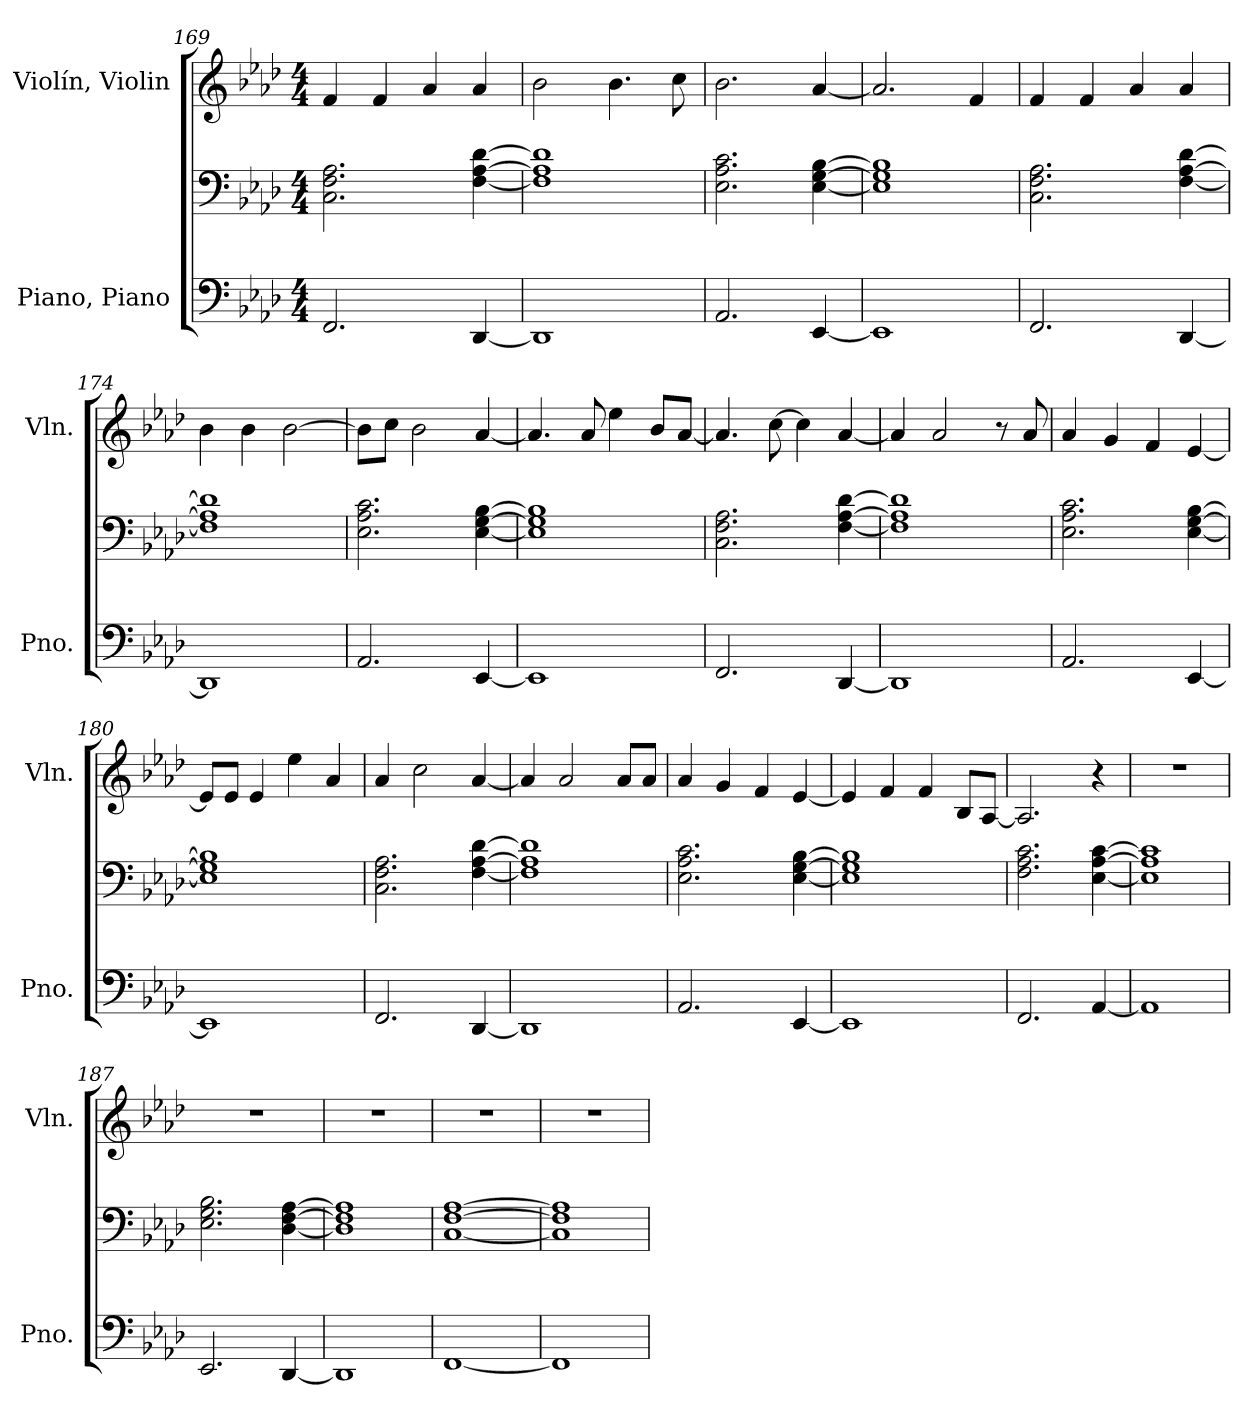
**kern	**kern	**kern
*part2	*part2	*part1
*staff3	*staff2	*staff1
*I"Piano, Piano	*	*I"Violín, Violin
*I'Pno.	*	*I'Vln.
*clefF4	*clefF4	*clefG2
*k[b-e-a-d-]	*k[b-e-a-d-]	*k[b-e-a-d-]
*M4/4	*M4/4	*M4/4
=169	=169	=169
2.FF/	2.C\ 2.F\ 2.A-\	4f/
.	.	4f/
.	.	4a-/
[4DD-/	[4F\ [4A-\ [4d-\	4a-/
=170	=170	=170
1DD-]	1F] 1A-] 1d-]	2b-\
.	.	4.b-\
.	.	8cc\
=171	=171	=171
2.AA-/	2.E-\ 2.A-\ 2.c\	2.b-\
[4EE-/	[4E-\ [4G\ [4B-\	[4a-/
=172	=172	=172
1EE-]	1E-] 1G] 1B-]	2.a-/]
.	.	4f/
!!LO:LB:g=z
=173	=173	=173
2.FF/	2.C\ 2.F\ 2.A-\	4f/
.	.	4f/
.	.	4a-/
[4DD-/	[4F\ [4A-\ [4d-\	4a-/
=174	=174	=174
1DD-]	1F] 1A-] 1d-]	4b-\
.	.	4b-\
.	.	[2b-\
=175	=175	=175
2.AA-/	2.E-\ 2.A-\ 2.c\	8b-\L]
.	.	8cc\J
.	.	2b-\
[4EE-/	[4E-\ [4G\ [4B-\	[4a-/
=176	=176	=176
1EE-]	1E-] 1G] 1B-]	4.a-/]
.	.	8a-/
.	.	4ee-\
.	.	8b-/L
.	.	[8a-/J
=177	=177	=177
2.FF/	2.C\ 2.F\ 2.A-\	4.a-/]
.	.	[8cc\
.	.	4cc\]
[4DD-/	[4F\ [4A-\ [4d-\	[4a-/
=178	=178	=178
1DD-]	1F] 1A-] 1d-]	4a-/]
.	.	2a-/
.	.	8r
.	.	8a-/
=179	=179	=179
2.AA-/	2.E-\ 2.A-\ 2.c\	4a-/
.	.	4g/
.	.	4f/
[4EE-/	[4E-\ [4G\ [4B-\	[4e-/
!!LO:LB:g=z
=180	=180	=180
1EE-]	1E-] 1G] 1B-]	8e-/L]
.	.	8e-/J
.	.	4e-/
.	.	4ee-\
.	.	4a-/
=181	=181	=181
2.FF/	2.C\ 2.F\ 2.A-\	4a-/
.	.	2cc\
[4DD-/	[4F\ [4A-\ [4d-\	[4a-/
=182	=182	=182
1DD-]	1F] 1A-] 1d-]	4a-/]
.	.	2a-/
.	.	8a-/L
.	.	8a-/J
=183	=183	=183
2.AA-/	2.E-\ 2.A-\ 2.c\	4a-/
.	.	4g/
.	.	4f/
[4EE-/	[4E-\ [4G\ [4B-\	[4e-/
=184	=184	=184
1EE-]	1E-] 1G] 1B-]	4e-/]
.	.	4f/
.	.	4f/
.	.	8B-/L
.	.	[8A-/J
=185	=185	=185
2.FF/	2.F\ 2.A-\ 2.c\	2.A-/]
[4AA-/	[4E-\ [4A-\ [4c\	4r
=186	=186	=186
1AA-]	1E-] 1A-] 1c]	1r
=187	=187	=187
2.EE-/	2.E-\ 2.G\ 2.B-\	1r
[4DD-/	[4D-\ [4F\ [4A-\	.
=188	=188	=188
1DD-]	1D-] 1F] 1A-]	1r
!!LO:PB:g=z
=189	=189	=189
[1FF	[1C [1F [1A-	1r
=190	=190	=190
1FF]	1C] 1F] 1A-]	1r
=	=	=
*-	*-	*-
